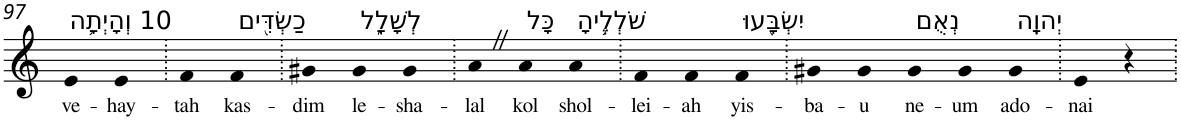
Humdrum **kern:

**kern	**text
*part1	*part1
*staff1	*staff1
*I"Piano	*
*I'Pno	*
!!LO:PB:g=z
*clefG2	*
*k[]	*
=97	=97
!LO:TX:a:t=10 וְהָיְתָ֥ה	!
!	!LO:LY:b
4e	ve-
!	!LO:LY:b
4e	-hay-
=98.	=98.
!	!LO:LY:b
4f	-tah
!LO:TX:a:t=כַשְׂדִּ֖ים	!
!	!LO:LY:b
4f	kas-
=99.	=99.
!	!LO:LY:b
4g#X	-dim
!LO:TX:a:t=לְשָׁלָ֑ל	!
!	!LO:LY:b
4g#	le-
!	!LO:LY:b
4g#	-sha-
=100.	=100.
!	!LO:LY:b
4aZ	-lal
!LO:TX:a:t=כָּל	!
!	!LO:LY:b
4a	kol
!LO:TX:a:t=שֹׁלְלֶ֥יהָ	!
!	!LO:LY:b
4a	shol-
=101.	=101.
!	!LO:LY:b
4f	-lei-
!	!LO:LY:b
4f	-ah
!LO:TX:a:t=יִשְׂבָּ֖עוּ	!
!	!LO:LY:b
4f	yis-
=102.	=102.
!	!LO:LY:b
4g#X	-ba-
!	!LO:LY:b
4g#	-u
!LO:TX:a:t=נְאֻם	!
!	!LO:LY:b
4g#	ne-
!	!LO:LY:b
4g#	-um
!LO:TX:a:t=יְהוָֽה	!
!	!LO:LY:b
4g#	ado-
=103.	=103.
!	!LO:LY:b
4e	-nai
4r	.
=.	=.
*-	*-
